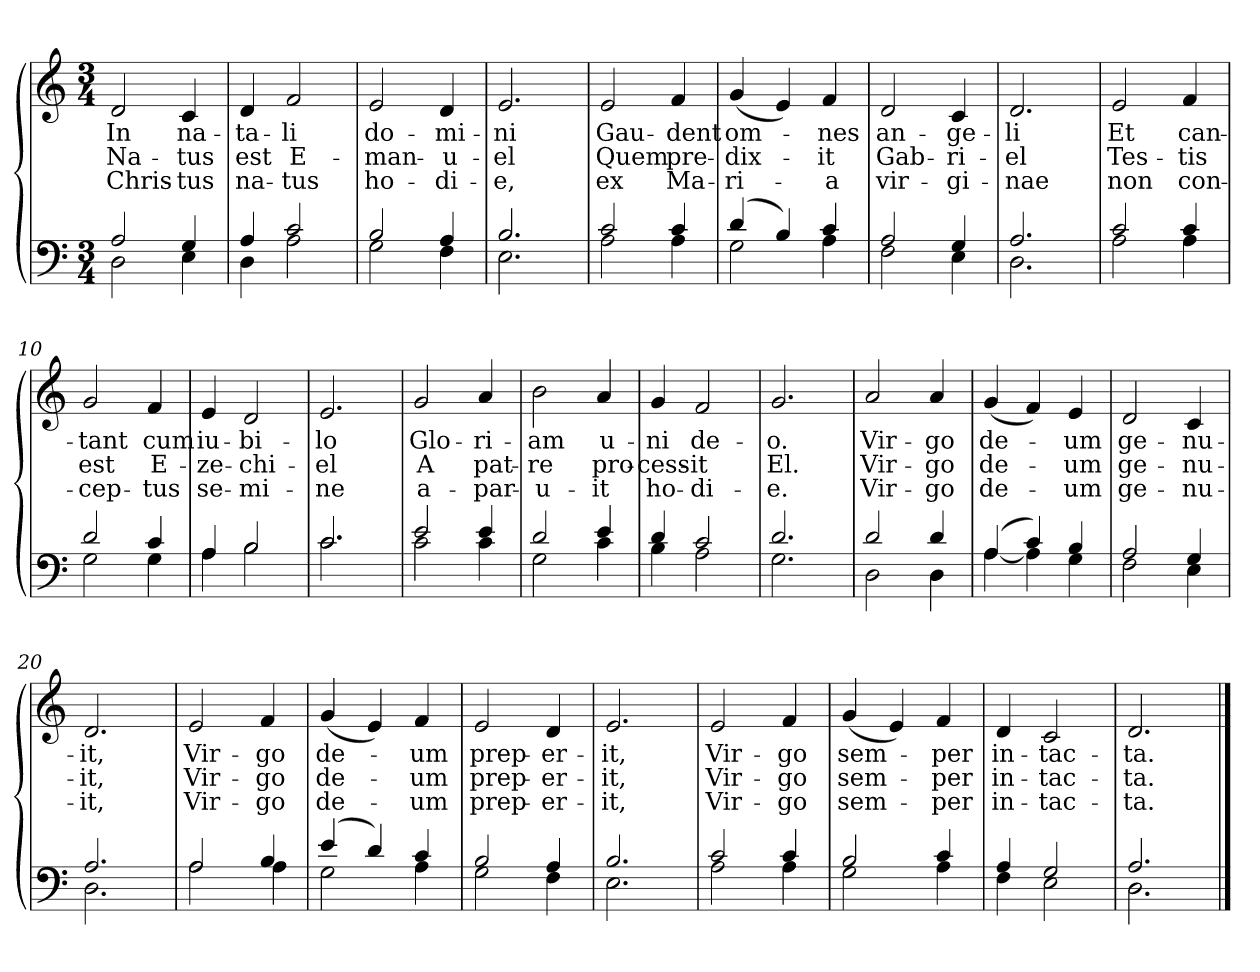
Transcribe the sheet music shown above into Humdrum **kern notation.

**kern	**kern	**text	**text	**text
*part2	*part1	*part1	*part1	*part1
*staff2	*staff1	*staff1	*staff1	*staff1
*clefF4	*clefG2	*	*	*
*k[]	*k[]	*	*	*
*C:	*C:	*	*	*
*M3/4	*M3/4	*	*	*
=1	=1	=1	=1	=1
*^	*	*	*	*
2A/	2D\	2d/	In	Na-	Chris-
4G/	4E\	4c/	na-	-tus	-tus
=2	=2	=2	=2	=2	=2
4A/	4D\	4d/	-ta-	est	na-
2c/	2A\	2f/	-li	E-	-tus
=3	=3	=3	=3	=3	=3
2B/	2G\	2e/	do-	-man-	ho-
4A/	4F\	4d/	-mi-	-u-	-di-
=4	=4	=4	=4	=4	=4
2.B/	2.E\	2.e/	-ni	-el	-e,
=5	=5	=5	=5	=5	=5
2c/	2A\	2e/	Gau-	Quem	ex
4c/	4A\	4f/	-dent	pre-	Ma-
=6	=6	=6	=6	=6	=6
(4d/	2G\	(4g/	om-	-dix-	-ri-
4B/)	.	4e/)	.	.	.
4c/	4A\	4f/	-nes	-it	-a
=7	=7	=7	=7	=7	=7
2A/	2F\	2d/	an-	Gab-	vir-
4G/	4E\	4c/	-ge-	-ri-	-gi-
=8	=8	=8	=8	=8	=8
2.A/	2.D\	2.d/	-li	-el	-nae
!!LO:LB:g=z
=9	=9	=9	=9	=9	=9
2c/	2A\	2e/	Et	Tes-	non
4c/	4A\	4f/	can-	-tis	con-
=10	=10	=10	=10	=10	=10
2d/	2G\	2g/	-tant	est	-cep-
4c/	4G\	4f/	cum	E-	-tus
=11	=11	=11	=11	=11	=11
4A/	4A\	4e/	iu-	-ze-	se-
2B/	2B\	2d/	-bi-	-chi-	-mi-
=12	=12	=12	=12	=12	=12
2.c/	2.c\	2.e/	-lo	-el	-ne
=13	=13	=13	=13	=13	=13
2e/	2c\	2g/	Glo-	A	a-
4e/	4c\	4a/	-ri-	pat-	-par-
=14	=14	=14	=14	=14	=14
2d/	2G\	2b\	-am	-re	-u-
4e/	4c\	4a/	u-	pro-	-it
=15	=15	=15	=15	=15	=15
4d/	4B\	4g/	-ni	-cess-	ho-
2c/	2A\	2f/	de-	-it	-di-
=16	=16	=16	=16	=16	=16
2.d/	2.G\	2.g/	-o.	El.	-e.
!!LO:LB:g=z
=17	=17	=17	=17	=17	=17
2d/	2D\	2a/	Vir-	Vir-	Vir-
4d/	4D\	4a/	-go	-go	-go
=18	=18	=18	=18	=18	=18
(4A/	[<4A\	(4g/	de-	de-	de-
4c/)	4A\]	4f/)	.	.	.
4B/	4G\	4e/	-um	-um	-um
=19	=19	=19	=19	=19	=19
2A/	2F\	2d/	ge-	ge-	ge-
4G/	4E\	4c/	-nu-	-nu-	-nu-
=20	=20	=20	=20	=20	=20
2.A/	2.D\	2.d/	-it,	-it,	-it,
=21	=21	=21	=21	=21	=21
2A/	2A\	2e/	Vir-	Vir-	Vir-
4B/	4A\	4f/	-go	-go	-go
=22	=22	=22	=22	=22	=22
(4e/	2G\	(4g/	de-	de-	de-
4d/)	.	4e/)	.	.	.
4c/	4A\	4f/	-um	-um	-um
=23	=23	=23	=23	=23	=23
2B/	2G\	2e/	prep-	prep-	prep-
4A/	4F\	4d/	-er-	-er-	-er-
=24	=24	=24	=24	=24	=24
2.B/	2.E\	2.e/	-it,	-it,	-it,
!!LO:LB:g=z
=25	=25	=25	=25	=25	=25
2c/	2A\	2e/	Vir-	Vir-	Vir-
4c/	4A\	4f/	-go	-go	-go
=26	=26	=26	=26	=26	=26
2B/	2G\	(4g/	sem-	sem-	sem-
.	.	4e/)	.	.	.
4c/	4A\	4f/	-per	-per	-per
=27	=27	=27	=27	=27	=27
4A/	4F\	4d/	in-	in-	in-
2G/	2E\	2c/	-tac-	-tac-	-tac-
=28	=28	=28	=28	=28	=28
2.A/	2.D\	2.d/	-ta.	-ta.	-ta.
*v	*v	*	*	*	*
==	==	==	==	==
*-	*-	*-	*-	*-
